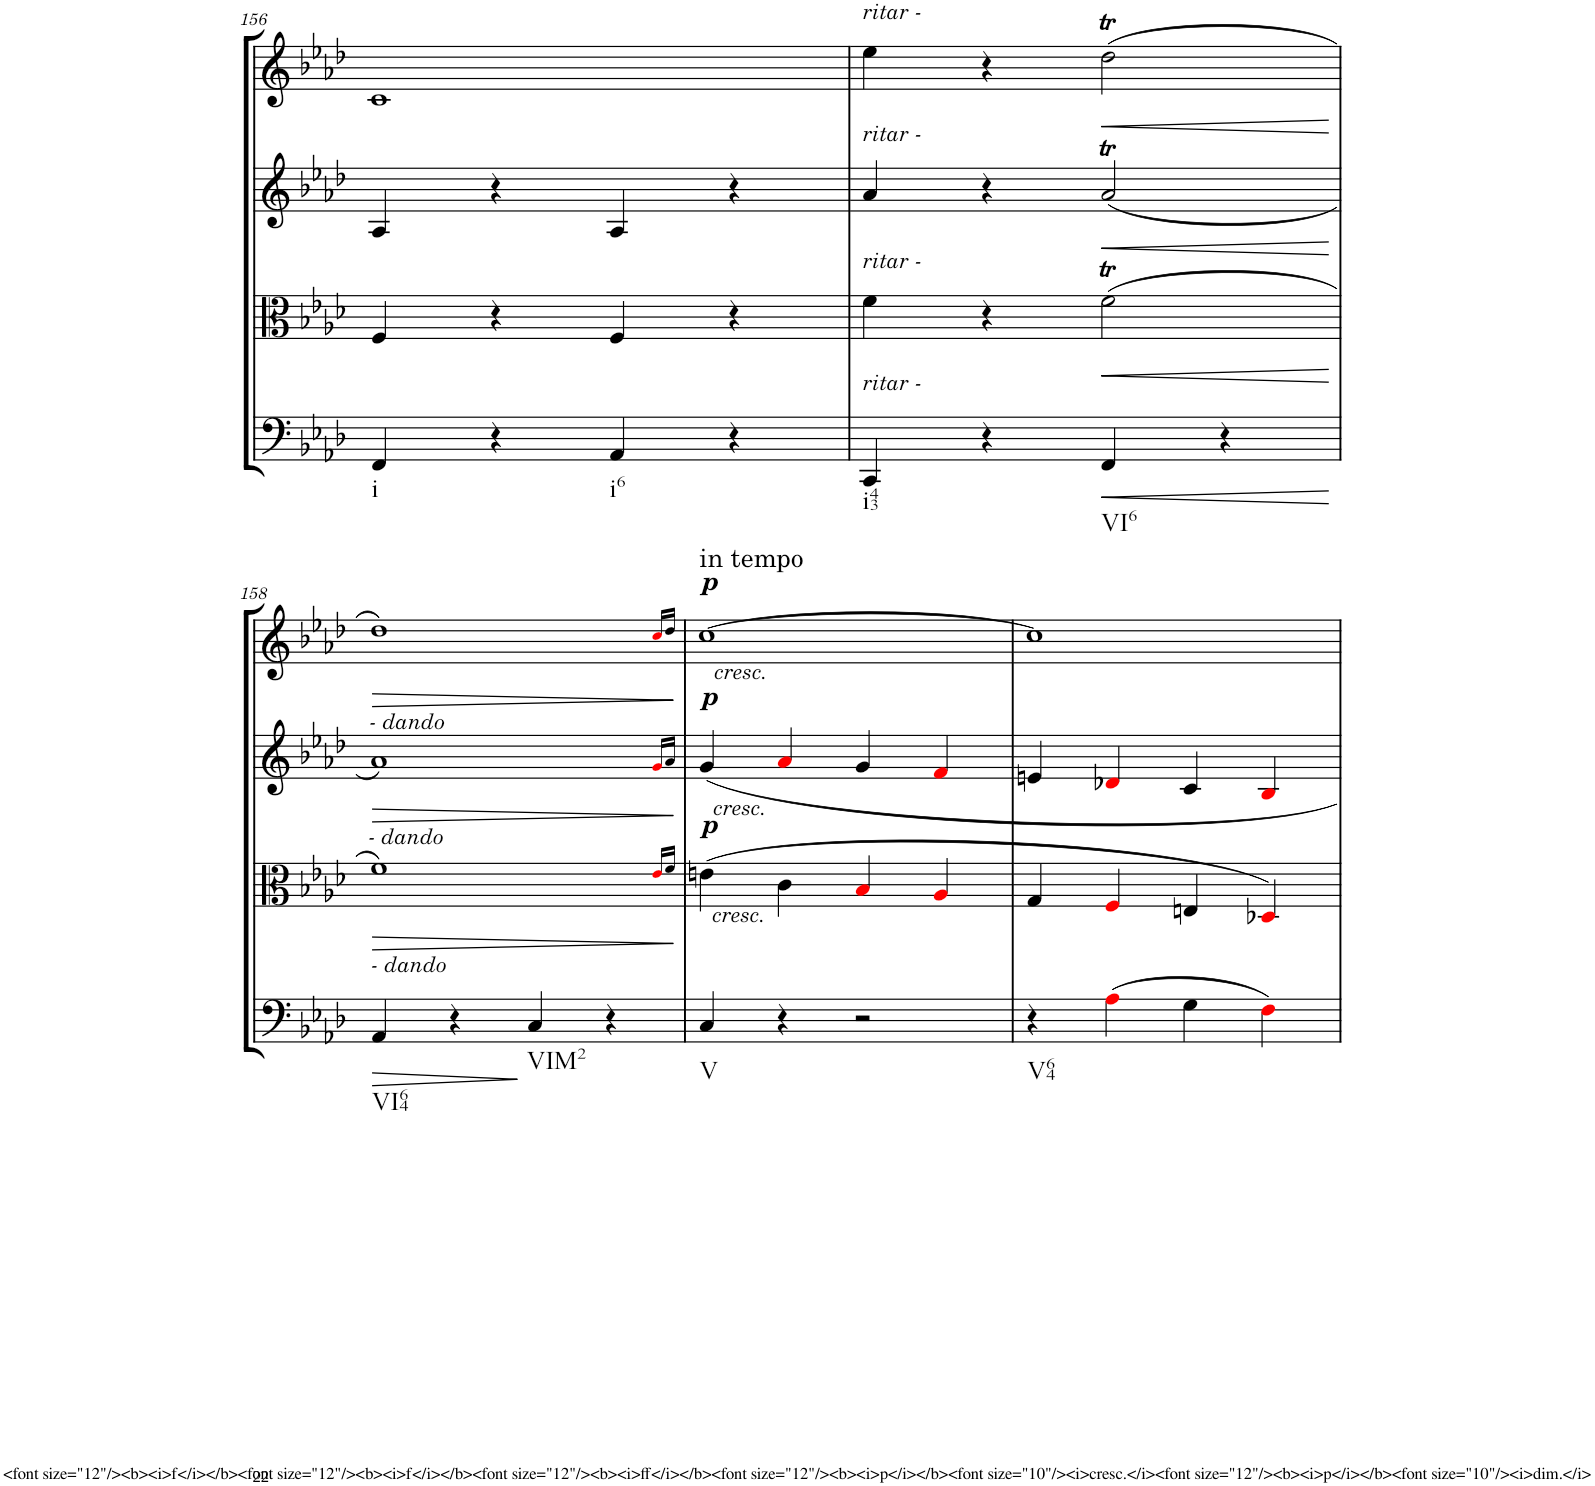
**kern	**dynam	**kern	**dynam	**kern	**dynam	**kern	**dynam
*part4	*part4	*part3	*part3	*part2	*part2	*part1	*part1
*staff4	*staff4	*staff3	*staff3	*staff2	*staff2	*staff1	*staff1
*I"Cello	*	*I"Viola	*	*I"2nd Violin	*	*I"1st Violin	*
*	*	*I'Vla	*	*I'Vln	*	*I'Vln	*
!!LO:PB:g=z
*clefF4	*	*clefC3	*	*clefG2	*	*clefG2	*
*k[b-e-a-d-]	*	*k[b-e-a-d-]	*	*k[b-e-a-d-]	*	*k[b-e-a-d-]	*
*A-:	*	*A-:	*	*A-:	*	*A-:	*
*M4/4	*	*M4/4	*	*M4/4	*	*M4/4	*
*met(c)	*	*met(c)	*	*met(c)	*	*met(c)	*
=156	=156	=156	=156	=156	=156	=156	=156
!LO:TX:b:t=i	!	!	!	!	!	!	!
4FF/	.	4F/	.	4A-/	.	1c	.
4r	.	4r	.	4r	.	.	.
!LO:TX:b:t=i6	!	!	!	!	!	!	!
4AA-/	.	4F/	.	4A-/	.	.	.
4r	.	4r	.	4r	.	.	.
=157	=157	=157	=157	=157	=157	=157	=157
!	!	!	!	!	!	!LO:TX:a:i:t=ritar -	!
!	!	!	!	!LO:TX:a:i:t=ritar -	!	!	!
!	!	!LO:TX:a:i:t=ritar -	!	!	!	!	!
!LO:TX:a:i:t=ritar -	!	!	!	!	!	!	!
!LO:TX:b:t=i43	!	!	!	!	!	!	!
4CC/	.	4f\	.	4a-/	.	4ee-\	.
4r	.	4r	.	4r	.	4r	.
!LO:TX:b:t=VI6	!	!	!	!	!	!	!
!	!LO:HP:b	!	!LO:HP:b	!	!LO:HP:b	!	!LO:HP:b
4FF/	<	(2fT\	<	(2a-T/	<	(2dd-T\	<
4r	.	.	.	.	.	.	.
.	[	.	[	.	[	.	[
!!LO:LB:g=z
=158	=158	=158	=158	=158	=158	=158	=158
!	!	!	!	!	!	!LO:TX:b:i:t=- dando	!
!	!	!	!	!LO:TX:b:i:t=- dando	!	!	!
!LO:TX:a:i:t=- dando	!	!	!	!	!	!	!
!LO:TX:b:t=VI64	!	!	!	!	!	!	!
!	!LO:HP:b	!	!LO:HP:b	!	!LO:HP:b	!	!LO:HP:b
4AA-/	>	1f)	>	1a-)	>	1dd-)	>
4r	.	.	.	.	.	.	.
!LO:TX:b:t=VIM2	!	!	!	!	!	!	!
4C/	]	.	.	.	.	.	.
4r	.	.	.	.	.	.	.
.	.	16qe-i/LL	.	16qgi/LL	.	16qcci/LL	.
.	.	16qf/JJ	.	16qa-/JJ	.	16qdd-/JJ	.
.	.	.	]	.	]	.	]
=159	=159	=159	=159	=159	=159	=159	=159
!	!	!	!	!	!	!LO:TX:a:Bi:t=p	!
!	!	!	!	!	!	!LO:TX:b:i:t=cresc.	!
!	!	!	!	!	!	!LO:TX:a:t=in tempo	!
!	!	!	!	!LO:TX:a:Bi:t=p	!	!	!
!	!	!	!	!LO:TX:b:i:t=cresc.	!	!	!
!	!	!LO:TX:a:Bi:t=p	!	!	!	!	!
!	!	!LO:TX:b:i:t=cresc.	!	!	!	!	!
!LO:TX:b:t=V	!	!	!	!	!	!	!
4C/	.	(4en\	.	4g/	.	[1cc	.
4r	.	4c\	.	4a-i/	.	.	.
2r	.	4B-i/	.	4g/	.	.	.
.	.	4A-i/	.	4fi/	.	.	.
=160	=160	=160	=160	=160	=160	=160	=160
!LO:TX:b:t=V64	!	!	!	!	!	!	!
4r	.	4G/	.	4en/	.	1cc]	.
(4A-i\	.	4Fi/	.	4d-Xi/	.	.	.
4G\	.	4En/	.	4c/	.	.	.
4Fi\)	.	4D-Xi/)	.	4B-i/	.	.	.
=	=	=	=	=	=	=	=
*-	*-	*-	*-	*-	*-	*-	*-
